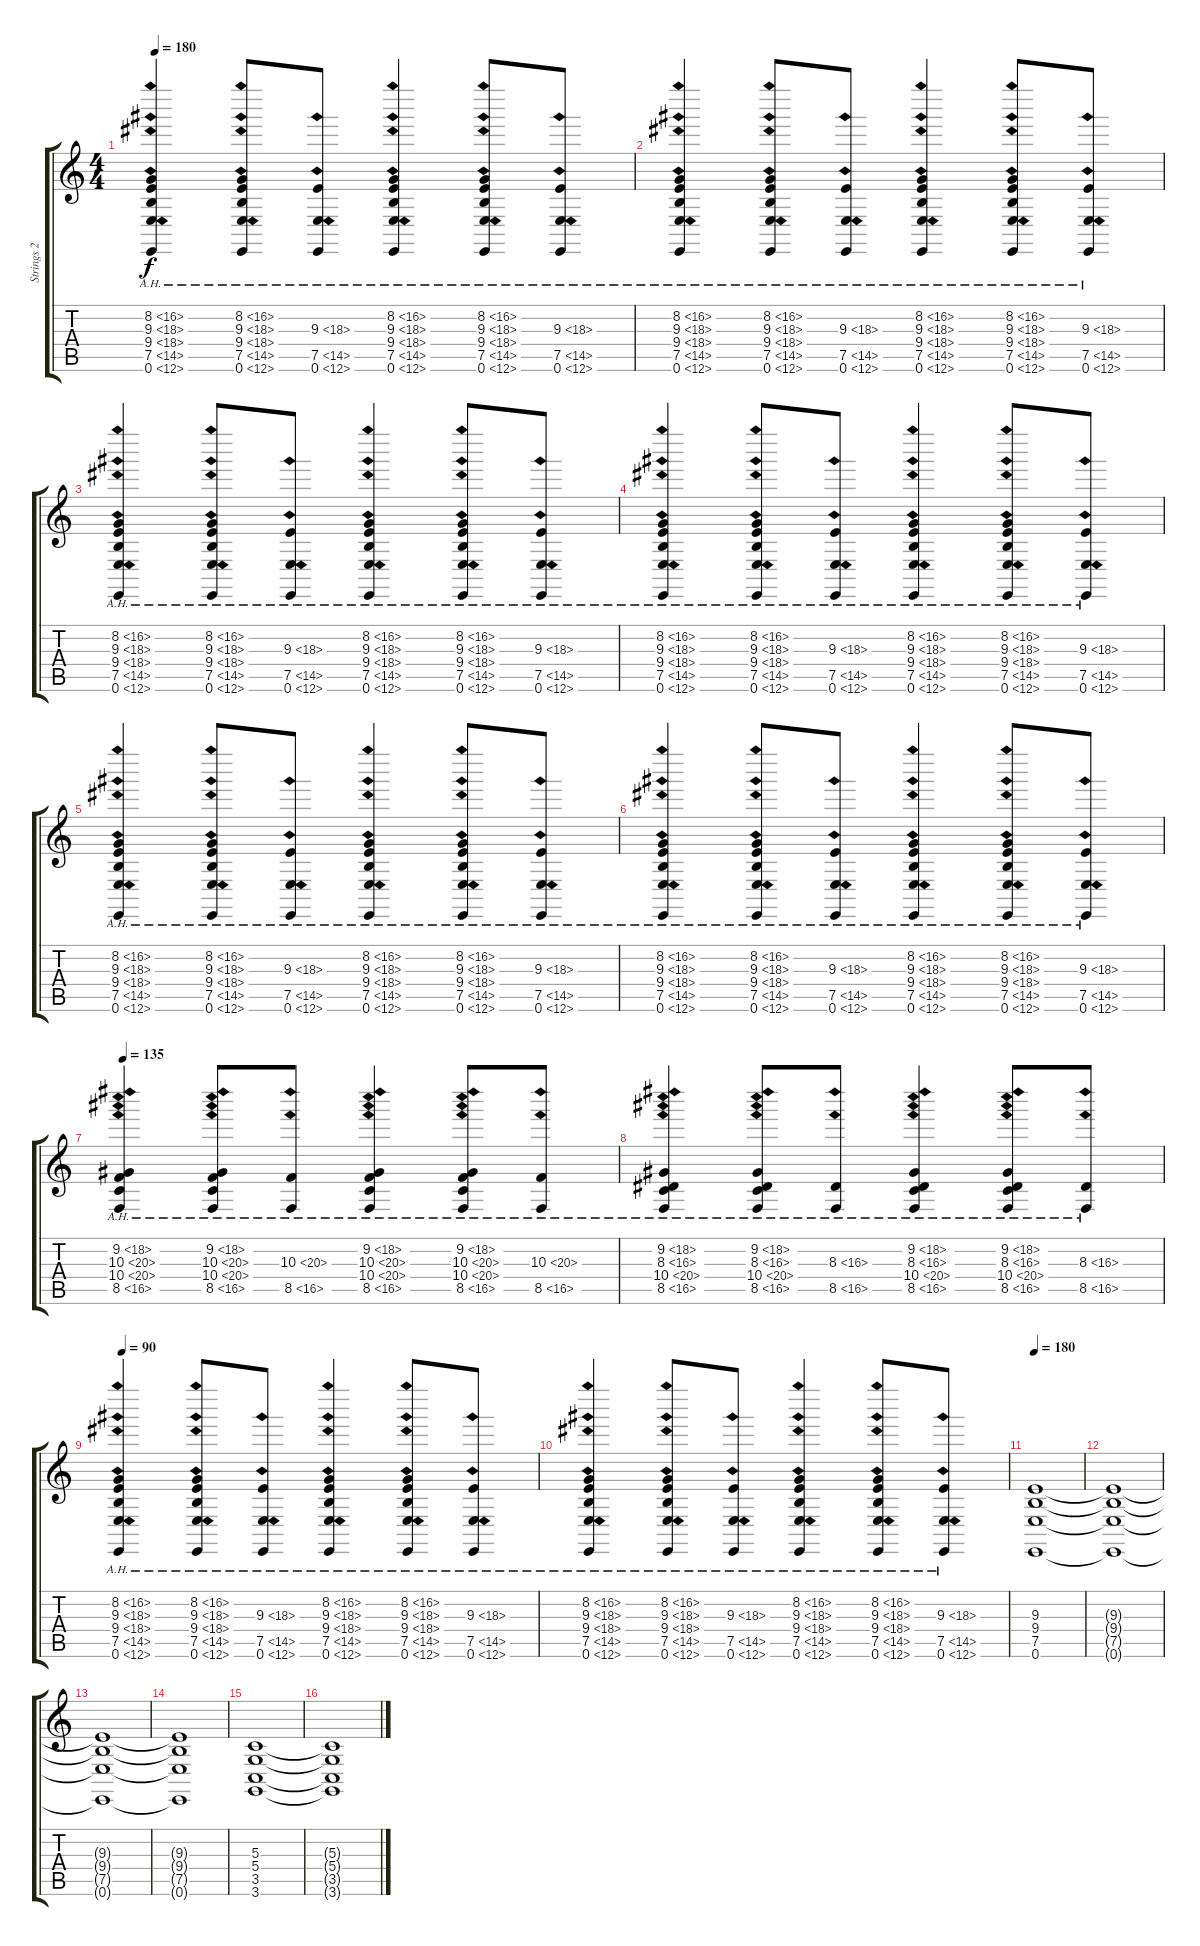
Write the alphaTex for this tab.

\track ("Strings 2" "Strings 2") {instrument stringensemble1}
\staff {score tabs}
\tuning (E4 B3 G3 D3 A2 E2) {hide}
\ts (4 4)
\tempo 180
\clef g2
\ks c
(8.2{ah 8} 9.3{ah 9} 9.4{ah 9} 7.5{ah 7} 0.6{ah 12}).4{dy f} (8.2{ah 8} 9.3{ah 9} 9.4{ah 9} 7.5{ah 7} 0.6{ah 12}).8 (9.3{ah 9} 7.5{ah 7} 0.6{ah 12}).8 (8.2{ah 8} 9.3{ah 9} 9.4{ah 9} 7.5{ah 7} 0.6{ah 12}).4 (8.2{ah 8} 9.3{ah 9} 9.4{ah 9} 7.5{ah 7} 0.6{ah 12}).8 (9.3{ah 9} 7.5{ah 7} 0.6{ah 12}).8 |
(8.2{ah 8} 9.3{ah 9} 9.4{ah 9} 7.5{ah 7} 0.6{ah 12}).4 (8.2{ah 8} 9.3{ah 9} 9.4{ah 9} 7.5{ah 7} 0.6{ah 12}).8 (9.3{ah 9} 7.5{ah 7} 0.6{ah 12}).8 (8.2{ah 8} 9.3{ah 9} 9.4{ah 9} 7.5{ah 7} 0.6{ah 12}).4 (8.2{ah 8} 9.3{ah 9} 9.4{ah 9} 7.5{ah 7} 0.6{ah 12}).8 (9.3{ah 9} 7.5{ah 7} 0.6{ah 12}).8 |
(8.2{ah 8} 9.3{ah 9} 9.4{ah 9} 7.5{ah 7} 0.6{ah 12}).4 (8.2{ah 8} 9.3{ah 9} 9.4{ah 9} 7.5{ah 7} 0.6{ah 12}).8 (9.3{ah 9} 7.5{ah 7} 0.6{ah 12}).8 (8.2{ah 8} 9.3{ah 9} 9.4{ah 9} 7.5{ah 7} 0.6{ah 12}).4 (8.2{ah 8} 9.3{ah 9} 9.4{ah 9} 7.5{ah 7} 0.6{ah 12}).8 (9.3{ah 9} 7.5{ah 7} 0.6{ah 12}).8 |
(8.2{ah 8} 9.3{ah 9} 9.4{ah 9} 7.5{ah 7} 0.6{ah 12}).4 (8.2{ah 8} 9.3{ah 9} 9.4{ah 9} 7.5{ah 7} 0.6{ah 12}).8 (9.3{ah 9} 7.5{ah 7} 0.6{ah 12}).8 (8.2{ah 8} 9.3{ah 9} 9.4{ah 9} 7.5{ah 7} 0.6{ah 12}).4 (8.2{ah 8} 9.3{ah 9} 9.4{ah 9} 7.5{ah 7} 0.6{ah 12}).8 (9.3{ah 9} 7.5{ah 7} 0.6{ah 12}).8 |
(8.2{ah 8} 9.3{ah 9} 9.4{ah 9} 7.5{ah 7} 0.6{ah 12}).4 (8.2{ah 8} 9.3{ah 9} 9.4{ah 9} 7.5{ah 7} 0.6{ah 12}).8 (9.3{ah 9} 7.5{ah 7} 0.6{ah 12}).8 (8.2{ah 8} 9.3{ah 9} 9.4{ah 9} 7.5{ah 7} 0.6{ah 12}).4 (8.2{ah 8} 9.3{ah 9} 9.4{ah 9} 7.5{ah 7} 0.6{ah 12}).8 (9.3{ah 9} 7.5{ah 7} 0.6{ah 12}).8 |
(8.2{ah 8} 9.3{ah 9} 9.4{ah 9} 7.5{ah 7} 0.6{ah 12}).4 (8.2{ah 8} 9.3{ah 9} 9.4{ah 9} 7.5{ah 7} 0.6{ah 12}).8 (9.3{ah 9} 7.5{ah 7} 0.6{ah 12}).8 (8.2{ah 8} 9.3{ah 9} 9.4{ah 9} 7.5{ah 7} 0.6{ah 12}).4 (8.2{ah 8} 9.3{ah 9} 9.4{ah 9} 7.5{ah 7} 0.6{ah 12}).8 (9.3{ah 9} 7.5{ah 7} 0.6{ah 12}).8 |
\tempo 135
(9.2{ah 9} 10.3{ah 10} 10.4{ah 10} 8.5{ah 8}).4 (9.2{ah 9} 10.3{ah 10} 10.4{ah 10} 8.5{ah 8}).8 (10.3{ah 10} 8.5{ah 8}).8 (9.2{ah 9} 10.3{ah 10} 10.4{ah 10} 8.5{ah 8}).4 (9.2{ah 9} 10.3{ah 10} 10.4{ah 10} 8.5{ah 8}).8 (10.3{ah 10} 8.5{ah 8}).8 |
(9.2{ah 9} 8.3{ah 8} 10.4{ah 10} 8.5{ah 8}).4 (9.2{ah 9} 8.3{ah 8} 10.4{ah 10} 8.5{ah 8}).8 (8.3{ah 8} 8.5{ah 8}).8 (9.2{ah 9} 8.3{ah 8} 10.4{ah 10} 8.5{ah 8}).4 (9.2{ah 9} 8.3{ah 8} 10.4{ah 10} 8.5{ah 8}).8 (8.3{ah 8} 8.5{ah 8}).8 |
\tempo 90
(8.2{ah 8} 9.3{ah 9} 9.4{ah 9} 7.5{ah 7} 0.6{ah 12}).4 (8.2{ah 8} 9.3{ah 9} 9.4{ah 9} 7.5{ah 7} 0.6{ah 12}).8 (9.3{ah 9} 7.5{ah 7} 0.6{ah 12}).8 (8.2{ah 8} 9.3{ah 9} 9.4{ah 9} 7.5{ah 7} 0.6{ah 12}).4 (8.2{ah 8} 9.3{ah 9} 9.4{ah 9} 7.5{ah 7} 0.6{ah 12}).8 (9.3{ah 9} 7.5{ah 7} 0.6{ah 12}).8 |
(8.2{ah 8} 9.3{ah 9} 9.4{ah 9} 7.5{ah 7} 0.6{ah 12}).4 (8.2{ah 8} 9.3{ah 9} 9.4{ah 9} 7.5{ah 7} 0.6{ah 12}).8 (9.3{ah 9} 7.5{ah 7} 0.6{ah 12}).8 (8.2{ah 8} 9.3{ah 9} 9.4{ah 9} 7.5{ah 7} 0.6{ah 12}).4 (8.2{ah 8} 9.3{ah 9} 9.4{ah 9} 7.5{ah 7} 0.6{ah 12}).8 (9.3{ah 9} 7.5{ah 7} 0.6{ah 12}).8 |
\tempo 180
(9.3 9.4 7.5 0.6).1 |
(9.3{t} 9.4{t} 7.5{t} 0.6{t}).1 |
(9.3{t} 9.4{t} 7.5{t} 0.6{t}).1 |
(9.3{t} 9.4{t} 7.5{t} 0.6{t}).1 |
(5.3 5.4 3.5 3.6).1 |
(5.3{t} 5.4{t} 3.5{t} 3.6{t}).1
